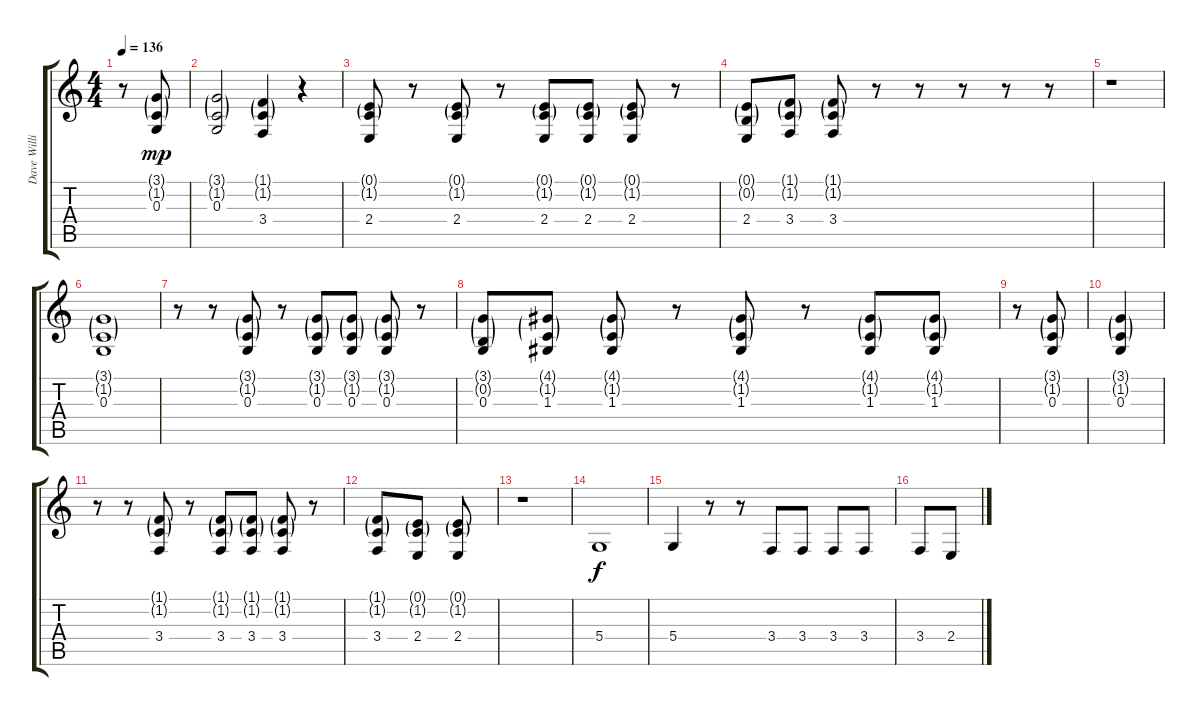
\track ("Dave Williams" "Dave Willi") {instrument cello}
\staff {score tabs}
\tuning (E4 B3 G3 D3 A2 E2) {hide}
\ts (4 4)
\tempo 136
\clef g2
\ks c
r.8{dy mp} (3.1{g} 1.2{g} 0.3).8 |
(3.1{g} 1.2{g} 0.3).2 (1.1{g} 1.2{g} 3.4).4 r.4 |
(0.1{g} 1.2{g} 2.4).8 r.8 (0.1{g} 1.2{g} 2.4).8 r.8 (0.1{g} 1.2{g} 2.4).8 (0.1{g} 1.2{g} 2.4).8 (0.1{g} 1.2{g} 2.4).8 r.8 |
(0.1{g} 0.2{g} 2.4).8 (1.1{g} 1.2{g} 3.4).8 (1.1{g} 1.2{g} 3.4).8 r.8 r.8 r.8 r.8 r.8 |
r.1 |
(3.1{g} 1.2{g} 0.3).1 |
r.8 r.8 (3.1{g} 1.2{g} 0.3).8 r.8 (3.1{g} 1.2{g} 0.3).8 (3.1{g} 1.2{g} 0.3).8 (3.1{g} 1.2{g} 0.3).8 r.8 |
(3.1{g} 0.2{g} 0.3).8 (4.1{g} 1.2{g} 1.3).8 (4.1{g} 1.2{g} 1.3).8 r.8 (4.1{g} 1.2{g} 1.3).8 r.8 (4.1{g} 1.2{g} 1.3).8 (4.1{g} 1.2{g} 1.3).8 |
r.8 (3.1{g} 1.2{g} 0.3).8 |
(3.1{g} 1.2{g} 0.3).4 |
r.8 r.8 (1.1{g} 1.2{g} 3.4).8 r.8 (1.1{g} 1.2{g} 3.4).8 (1.1{g} 1.2{g} 3.4).8 (1.1{g} 1.2{g} 3.4).8 r.8 |
(1.1{g} 1.2{g} 3.4).8 (0.1{g} 1.2{g} 2.4).8 (0.1{g} 1.2{g} 2.4).8 |
r.1 |
5.4.1{dy f} |
5.4.4 r.8 r.8 3.4.8 3.4.8 3.4.8 3.4.8 |
3.4.8 2.4.8
